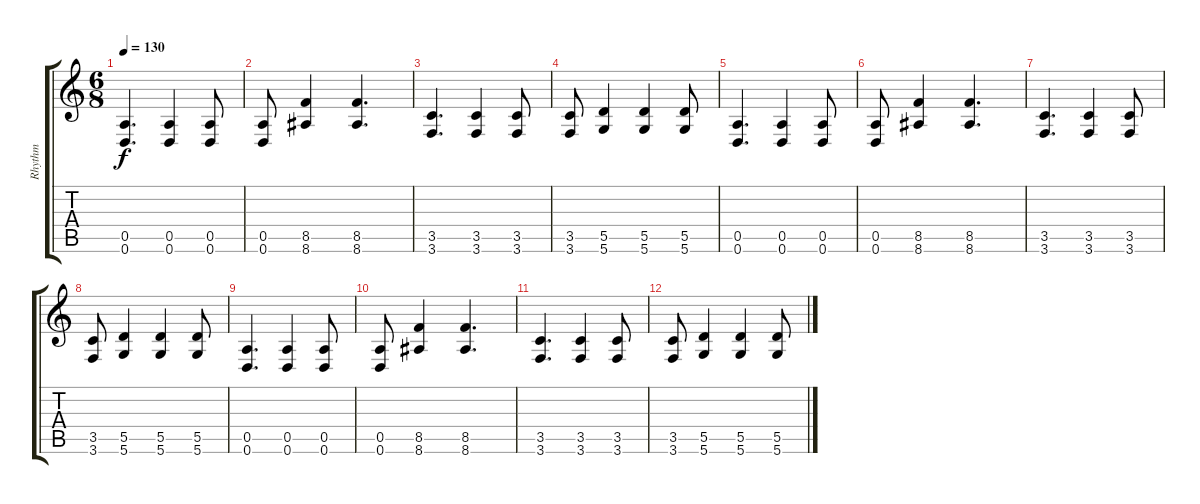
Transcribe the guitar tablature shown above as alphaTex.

\track ("Rhythm" "Rhythm") {instrument distortionguitar}
\staff {score tabs}
\tuning (E4 B3 G3 D3 A2 D2) {hide}
\ts (6 8)
\tempo 130
\clef g2
\ks c
(0.5 0.6).4{d dy f} (0.5 0.6).4 (0.5 0.6).8 |
(0.5 0.6).8 (8.5 8.6).4 (8.5 8.6).4{d} |
(3.5 3.6).4{d} (3.5 3.6).4 (3.5 3.6).8 |
(3.5 3.6).8 (5.5 5.6).4 (5.5 5.6).4 (5.5 5.6).8 |
(0.5 0.6).4{d} (0.5 0.6).4 (0.5 0.6).8 |
(0.5 0.6).8 (8.5 8.6).4 (8.5 8.6).4{d} |
(3.5 3.6).4{d} (3.5 3.6).4 (3.5 3.6).8 |
(3.5 3.6).8 (5.5 5.6).4 (5.5 5.6).4 (5.5 5.6).8 |
(0.5 0.6).4{d} (0.5 0.6).4 (0.5 0.6).8 |
(0.5 0.6).8 (8.5 8.6).4 (8.5 8.6).4{d} |
(3.5 3.6).4{d} (3.5 3.6).4 (3.5 3.6).8 |
(3.5 3.6).8 (5.5 5.6).4 (5.5 5.6).4 (5.5 5.6).8
